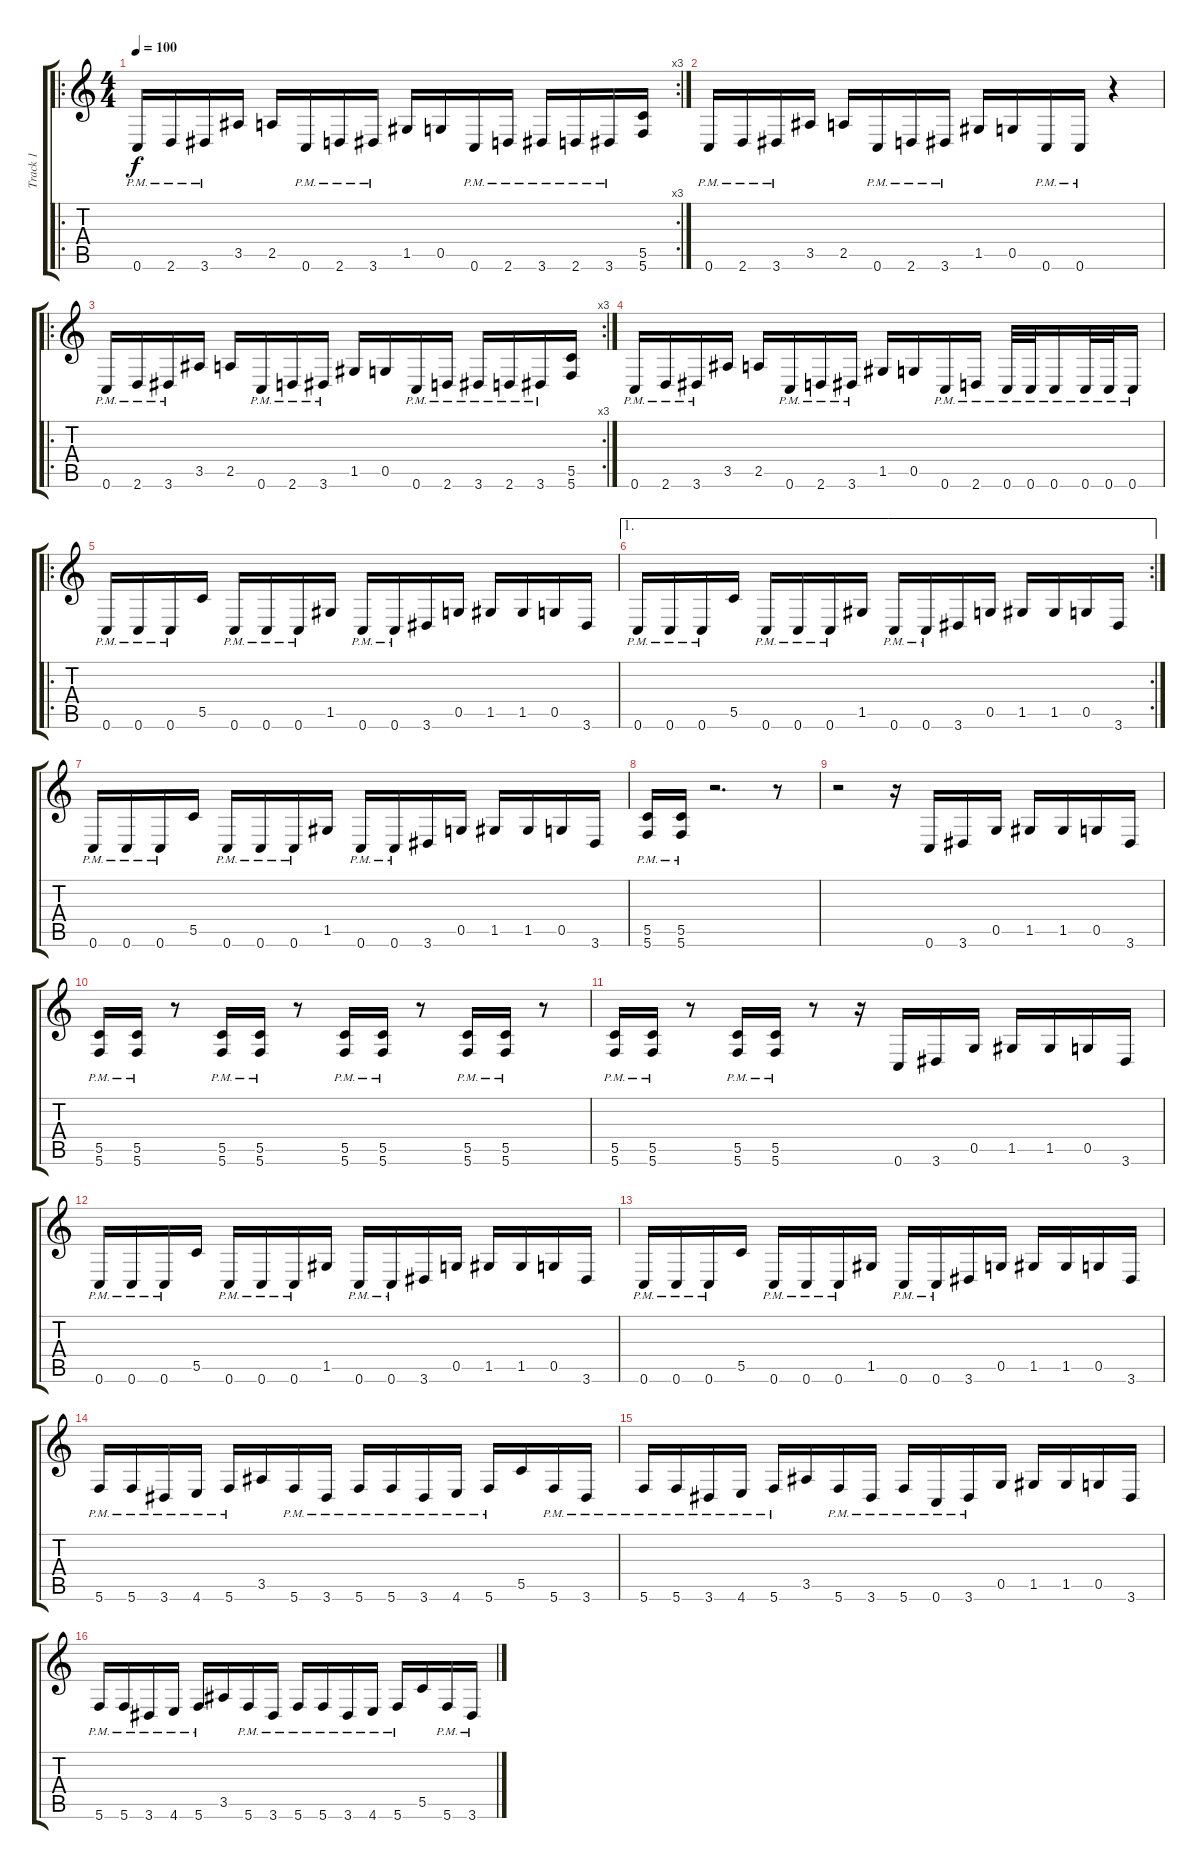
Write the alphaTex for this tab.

\track ("Track 1" "Track 1") {instrument distortionguitar}
\staff {score tabs}
\tuning (D4 A3 F3 C3 G2 C2) {hide}
\ro
\rc 3
\ts (4 4)
\tempo 100
\clef g2
\ks c
0.6{pm}.16{dy f instrument distortionguitar} 2.6{pm}.16 3.6{pm}.16 3.5.16 2.5.16 0.6{pm}.16 2.6{pm}.16 3.6{pm}.16 1.5.16 0.5.16 0.6{pm}.16 2.6{pm}.16 3.6{pm}.16 2.6{pm}.16 3.6{pm}.16 (5.5 5.6).16 |
0.6{pm}.16 2.6{pm}.16 3.6{pm}.16 3.5.16 2.5.16 0.6{pm}.16 2.6{pm}.16 3.6{pm}.16 1.5.16 0.5.16 0.6{pm}.16 0.6{pm}.16 r.4 |
\ro
\rc 3
0.6{pm}.16 2.6{pm}.16 3.6{pm}.16 3.5.16 2.5.16 0.6{pm}.16 2.6{pm}.16 3.6{pm}.16 1.5.16 0.5.16 0.6{pm}.16 2.6{pm}.16 3.6{pm}.16 2.6{pm}.16 3.6{pm}.16 (5.5 5.6).16 |
0.6{pm}.16 2.6{pm}.16 3.6{pm}.16 3.5.16 2.5.16 0.6{pm}.16 2.6{pm}.16 3.6{pm}.16 1.5.16 0.5.16 0.6{pm}.16 2.6{pm}.16 0.6{pm}.32 0.6{pm}.32 0.6{pm}.16 0.6{pm}.32 0.6{pm}.32 0.6{pm}.16 |
\ro
0.6{pm}.16 0.6{pm}.16 0.6{pm}.16 5.5.16 0.6{pm}.16 0.6{pm}.16 0.6{pm}.16 1.5.16 0.6{pm}.16 0.6{pm}.16 3.6.16 0.5.16 1.5.16 1.5.16 0.5.16 3.6.16 |
\ae 1
\rc 2
0.6{pm}.16 0.6{pm}.16 0.6{pm}.16 5.5.16 0.6{pm}.16 0.6{pm}.16 0.6{pm}.16 1.5.16 0.6{pm}.16 0.6{pm}.16 3.6.16 0.5.16 1.5.16 1.5.16 0.5.16 3.6.16 |
0.6{pm}.16 0.6{pm}.16 0.6{pm}.16 5.5.16 0.6{pm}.16 0.6{pm}.16 0.6{pm}.16 1.5.16 0.6{pm}.16 0.6{pm}.16 3.6.16 0.5.16 1.5.16 1.5.16 0.5.16 3.6.16 |
(5.5{pm} 5.6{pm}).16 (5.5{pm} 5.6{pm}).16 r.2{d} r.8 |
r.2 r.16 0.6.16 3.6.16 0.5.16 1.5.16 1.5.16 0.5.16 3.6.16 |
(5.5{pm} 5.6{pm}).16 (5.5{pm} 5.6{pm}).16 r.8 (5.5{pm} 5.6{pm}).16 (5.5{pm} 5.6{pm}).16 r.8 (5.5{pm} 5.6{pm}).16 (5.5{pm} 5.6{pm}).16 r.8 (5.5{pm} 5.6{pm}).16 (5.5{pm} 5.6{pm}).16 r.8 |
(5.5{pm} 5.6{pm}).16 (5.5{pm} 5.6{pm}).16 r.8 (5.5{pm} 5.6{pm}).16 (5.5{pm} 5.6{pm}).16 r.8 r.16 0.6.16 3.6.16 0.5.16 1.5.16 1.5.16 0.5.16 3.6.16 |
0.6{pm}.16 0.6{pm}.16 0.6{pm}.16 5.5.16 0.6{pm}.16 0.6{pm}.16 0.6{pm}.16 1.5.16 0.6{pm}.16 0.6{pm}.16 3.6.16 0.5.16 1.5.16 1.5.16 0.5.16 3.6.16 |
0.6{pm}.16 0.6{pm}.16 0.6{pm}.16 5.5.16 0.6{pm}.16 0.6{pm}.16 0.6{pm}.16 1.5.16 0.6{pm}.16 0.6{pm}.16 3.6.16 0.5.16 1.5.16 1.5.16 0.5.16 3.6.16 |
5.6{pm}.16 5.6{pm}.16 3.6{pm}.16 4.6{pm}.16 5.6{pm}.16 3.5.16 5.6{pm}.16 3.6{pm}.16 5.6{pm}.16 5.6{pm}.16 3.6{pm}.16 4.6{pm}.16 5.6{pm}.16 5.5.16 5.6{pm}.16 3.6{pm}.16 |
5.6{pm}.16 5.6{pm}.16 3.6{pm}.16 4.6{pm}.16 5.6{pm}.16 3.5.16 5.6{pm}.16 3.6{pm}.16 5.6{pm}.16 0.6{pm}.16 3.6{pm}.16 0.5.16 1.5.16 1.5.16 0.5.16 3.6.16 |
5.6{pm}.16 5.6{pm}.16 3.6{pm}.16 4.6{pm}.16 5.6{pm}.16 3.5.16 5.6{pm}.16 3.6{pm}.16 5.6{pm}.16 5.6{pm}.16 3.6{pm}.16 4.6{pm}.16 5.6{pm}.16 5.5.16 5.6{pm}.16 3.6{pm}.16
